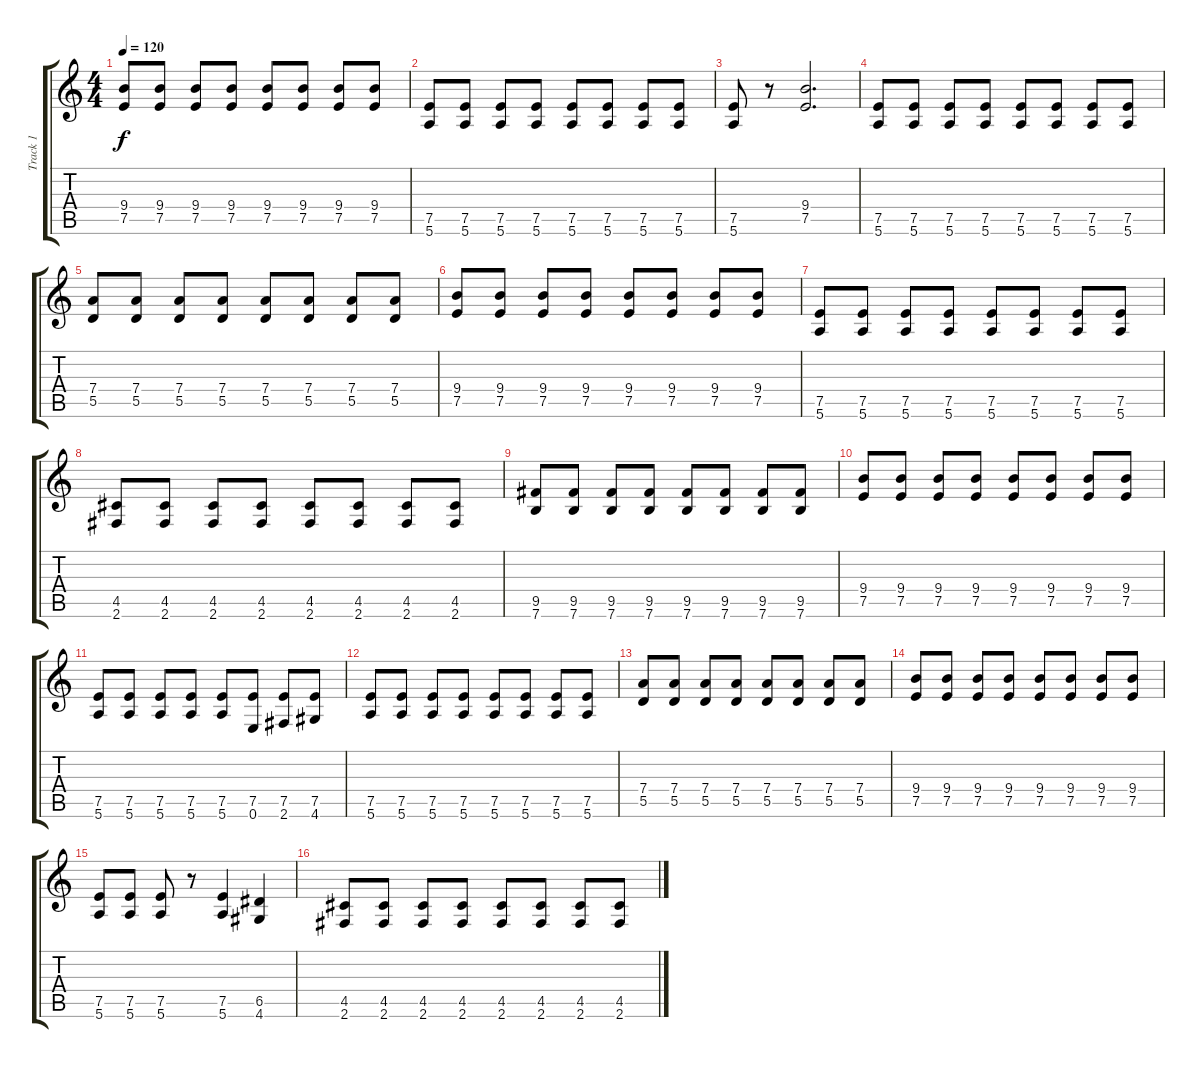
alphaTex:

\track ("Track 1" "Track 1") {instrument distortionguitar}
\staff {score tabs}
\tuning (E4 B3 G3 D3 A2 E2) {hide}
\ts (4 4)
\tempo 120
\clef g2
\ks c
(9.4 7.5).8{dy f} (9.4 7.5).8 (9.4 7.5).8 (9.4 7.5).8 (9.4 7.5).8 (9.4 7.5).8 (9.4 7.5).8 (9.4 7.5).8 |
(7.5 5.6).8 (7.5 5.6).8 (7.5 5.6).8 (7.5 5.6).8 (7.5 5.6).8 (7.5 5.6).8 (7.5 5.6).8 (7.5 5.6).8 |
(7.5 5.6).8 r.8 (9.4 7.5).2{d} |
(7.5 5.6).8 (7.5 5.6).8 (7.5 5.6).8 (7.5 5.6).8 (7.5 5.6).8 (7.5 5.6).8 (7.5 5.6).8 (7.5 5.6).8 |
(7.4 5.5).8 (7.4 5.5).8 (7.4 5.5).8 (7.4 5.5).8 (7.4 5.5).8 (7.4 5.5).8 (7.4 5.5).8 (7.4 5.5).8 |
(9.4 7.5).8 (9.4 7.5).8 (9.4 7.5).8 (9.4 7.5).8 (9.4 7.5).8 (9.4 7.5).8 (9.4 7.5).8 (9.4 7.5).8 |
(7.5 5.6).8 (7.5 5.6).8 (7.5 5.6).8 (7.5 5.6).8 (7.5 5.6).8 (7.5 5.6).8 (7.5 5.6).8 (7.5 5.6).8 |
(4.5 2.6).8 (4.5 2.6).8 (4.5 2.6).8 (4.5 2.6).8 (4.5 2.6).8 (4.5 2.6).8 (4.5 2.6).8 (4.5 2.6).8 |
(9.5 7.6).8 (9.5 7.6).8 (9.5 7.6).8 (9.5 7.6).8 (9.5 7.6).8 (9.5 7.6).8 (9.5 7.6).8 (9.5 7.6).8 |
(9.4 7.5).8 (9.4 7.5).8 (9.4 7.5).8 (9.4 7.5).8 (9.4 7.5).8 (9.4 7.5).8 (9.4 7.5).8 (9.4 7.5).8 |
(7.5 5.6).8 (7.5 5.6).8 (7.5 5.6).8 (7.5 5.6).8 (7.5 5.6).8 (7.5 0.6).8 (7.5 2.6).8 (7.5 4.6).8 |
(7.5 5.6).8 (7.5 5.6).8 (7.5 5.6).8 (7.5 5.6).8 (7.5 5.6).8 (7.5 5.6).8 (7.5 5.6).8 (7.5 5.6).8 |
(7.4 5.5).8 (7.4 5.5).8 (7.4 5.5).8 (7.4 5.5).8 (7.4 5.5).8 (7.4 5.5).8 (7.4 5.5).8 (7.4 5.5).8 |
(9.4 7.5).8 (9.4 7.5).8 (9.4 7.5).8 (9.4 7.5).8 (9.4 7.5).8 (9.4 7.5).8 (9.4 7.5).8 (9.4 7.5).8 |
(7.5 5.6).8 (7.5 5.6).8 (7.5 5.6).8 r.8 (7.5 5.6).4 (6.5 4.6).4 |
(4.5 2.6).8 (4.5 2.6).8 (4.5 2.6).8 (4.5 2.6).8 (4.5 2.6).8 (4.5 2.6).8 (4.5 2.6).8 (4.5 2.6).8
